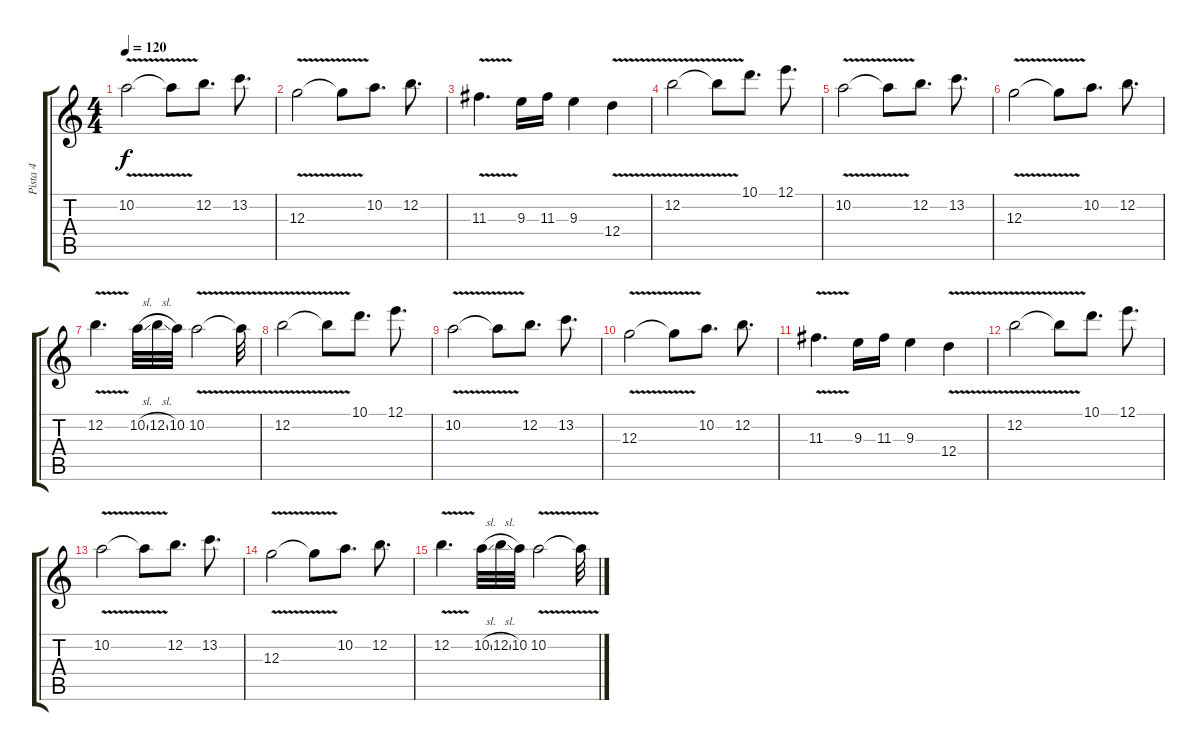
\track ("Pista 4" "Pista 4") {instrument electricguitarclean}
\staff {score tabs}
\tuning (E4 B3 G3 D3 A2 E2) {hide}
\ts (4 4)
\tempo 120
\clef g2
\ks c
10.2{v}.2{dy f} 10.2{t}.8 12.2.8{d} 13.2.8{d} |
12.3{v}.2 12.3{t}.8 10.2.8{d} 12.2.8{d} |
11.3{v}.4{d} 9.3.16 11.3.16 9.3.4 12.4{v}.4 |
12.2{v}.2 12.2{t}.8 10.1.8{d} 12.1.8{d} |
10.2{v}.2 10.2{t}.8 12.2.8{d} 13.2.8{d} |
12.3{v}.2 12.3{t}.8 10.2.8{d} 12.2.8{d} |
12.2{v}.4{d} 10.2{sl}.32 12.2{sl}.32 10.2.32 10.2{v}.2 10.2{t}.32 |
12.2{v}.2 12.2{t}.8 10.1.8{d} 12.1.8{d} |
10.2{v}.2 10.2{t}.8 12.2.8{d} 13.2.8{d} |
12.3{v}.2 12.3{t}.8 10.2.8{d} 12.2.8{d} |
11.3{v}.4{d} 9.3.16 11.3.16 9.3.4 12.4{v}.4 |
12.2{v}.2 12.2{t}.8 10.1.8{d} 12.1.8{d} |
10.2{v}.2 10.2{t}.8 12.2.8{d} 13.2.8{d} |
12.3{v}.2 12.3{t}.8 10.2.8{d} 12.2.8{d} |
12.2{v}.4{d} 10.2{sl}.32 12.2{sl}.32 10.2.32 10.2{v}.2 10.2{t}.32
